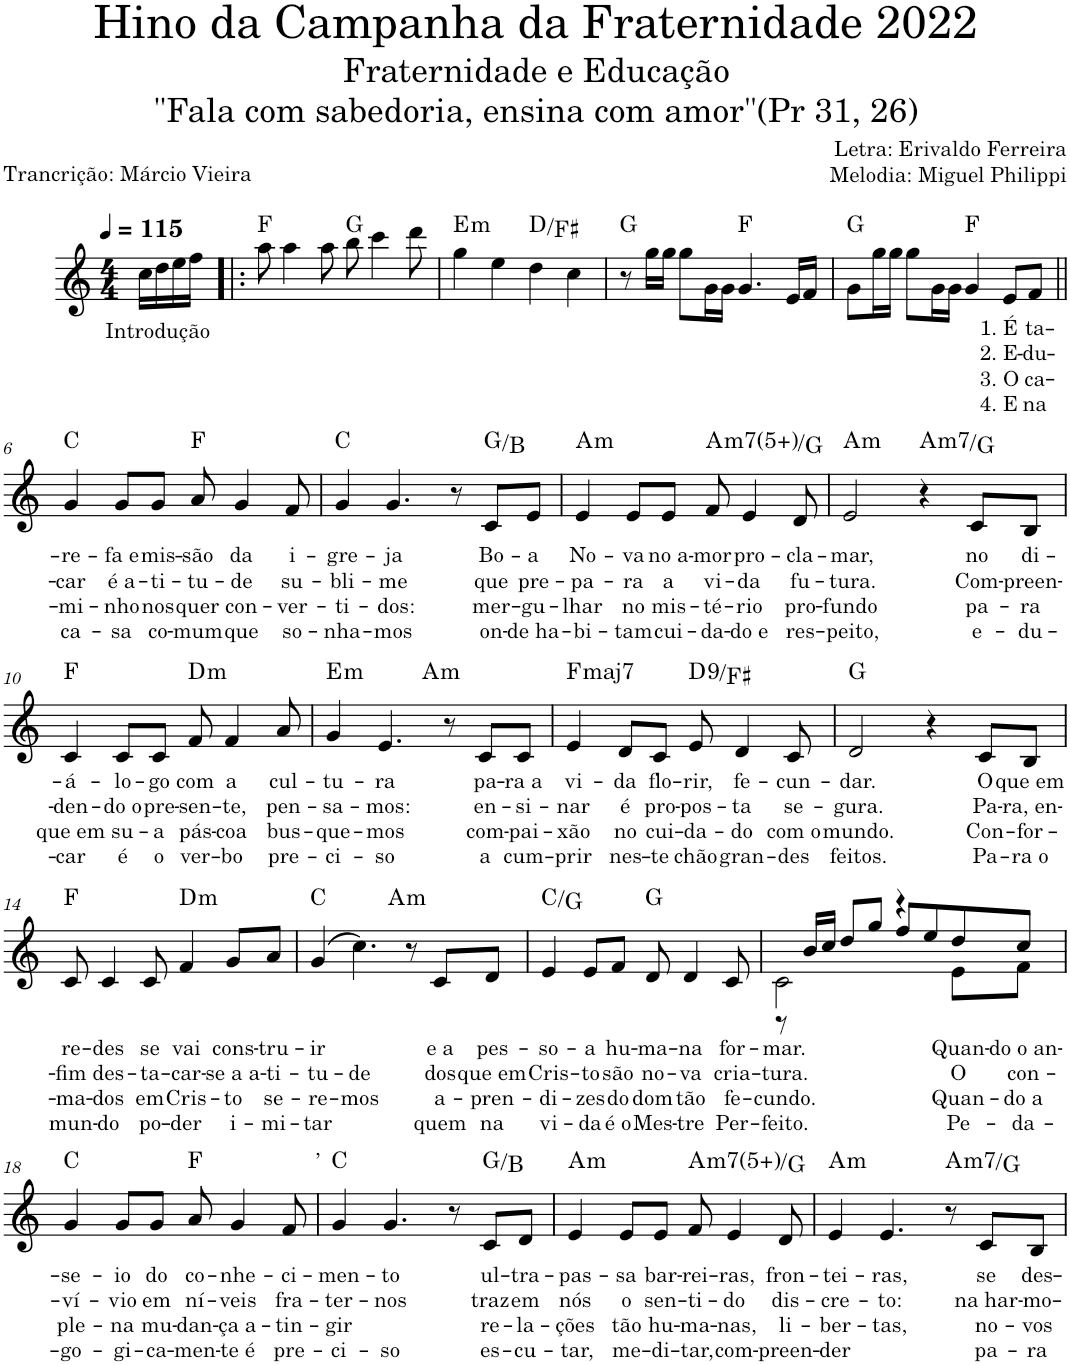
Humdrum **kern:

**kern	**text	**text	**text	**text	**text	**harte
*part1	*part1	*part1	*part1	*part1	*part1	*part1
*staff1	*staff1	*staff1	*staff1	*staff1	*staff1	*
*I"Piano	*	*	*	*	*	*
*I'Pno.	*	*	*	*	*	*
*clefG2	*	*	*	*	*	*
*k[]	*	*	*	*	*	*
*M4/4	*	*	*	*	*	*
*MM115	*	*	*	*	*	*
=1	=1	=1	=1	=1	=1	=1
!LO:TX:b:t=Introdução	!	!	!	!	!	!
16cc\LL	.	.	.	.	.	.
16dd\	.	.	.	.	.	.
16ee\	.	.	.	.	.	.
16ff\JJ	.	.	.	.	.	.
=2!|:	=2!|:	=2!|:	=2!|:	=2!|:	=2!|:	=2!|:
8aa\	.	.	.	.	.	F:maj
4aa\	.	.	.	.	.	.
8aa\	.	.	.	.	.	.
8bb\	.	.	.	.	.	G:maj
4ccc\	.	.	.	.	.	.
8ddd\	.	.	.	.	.	.
=3	=3	=3	=3	=3	=3	=3
!	!	!	!	!	!	!LO:H:kt=m
4gg\	.	.	.	.	.	E:min
4ee\	.	.	.	.	.	.
4dd\	.	.	.	.	.	D:maj/3
4cc\	.	.	.	.	.	.
=4	=4	=4	=4	=4	=4	=4
8r	.	.	.	.	.	G:maj
16gg\LL	.	.	.	.	.	.
16gg\JJ	.	.	.	.	.	.
8gg\L	.	.	.	.	.	.
16g\L	.	.	.	.	.	.
16g\JJ	.	.	.	.	.	.
4.g/	.	.	.	.	.	F:maj
16e/LL	.	.	.	.	.	.
16f/JJ	.	.	.	.	.	.
=5	=5	=5	=5	=5	=5	=5
8g\L	.	.	.	.	.	G:maj
16gg\L	.	.	.	.	.	.
16gg\JJ	.	.	.	.	.	.
8gg\L	.	.	.	.	.	.
16g\L	.	.	.	.	.	.
16g\JJ	.	.	.	.	.	.
4g/	.	.	.	.	.	F:maj
!	!LO:LY:b	!LO:LY:b	!LO:LY:b	!LO:LY:b	!	!
8e/L	1. É	2. E-	3. O	4. E	.	.
!	!LO:LY:b	!LO:LY:b	!LO:LY:b	!LO:LY:b	!	!
8f/J	ta-	-du-	ca-	na	.	.
!!LO:LB:g=z
=6||	=6||	=6||	=6||	=6||	=6||	=6||
!	!LO:LY:b	!LO:LY:b	!LO:LY:b	!LO:LY:b	!	!
4g/	-re-	-car	-mi-	ca-	.	C:maj
!	!LO:LY:b	!LO:LY:b	!LO:LY:b	!LO:LY:b	!	!
8g/L	-fa e	é a-	-nho	-sa	.	.
!	!LO:LY:b	!LO:LY:b	!LO:LY:b	!LO:LY:b	!	!
8g/J	mis-	-ti-	nos	co-	.	.
!	!LO:LY:b	!LO:LY:b	!LO:LY:b	!LO:LY:b	!	!
8a/	-são	-tu-	quer	-mum	.	F:maj
!	!LO:LY:b	!LO:LY:b	!LO:LY:b	!LO:LY:b	!	!
4g/	da	-de	con-	que	.	.
!	!LO:LY:b	!LO:LY:b	!LO:LY:b	!LO:LY:b	!	!
8f/	i-	su-	-ver-	so-	.	.
=7	=7	=7	=7	=7	=7	=7
!	!LO:LY:b	!LO:LY:b	!LO:LY:b	!LO:LY:b	!	!
4g/	-gre-	-bli-	-ti-	-nha-	.	C:maj
!	!LO:LY:b	!LO:LY:b	!LO:LY:b	!LO:LY:b	!	!
4.g/	-ja	-me	-dos:	-mos	.	.
8r	.	.	.	.	.	.
!	!LO:LY:b	!LO:LY:b	!LO:LY:b	!LO:LY:b	!	!
8c/L	Bo-	que	mer-	on-	.	G:maj/3
!	!LO:LY:b	!LO:LY:b	!LO:LY:b	!LO:LY:b	!	!
8e/J	-a	pre-	-gu-	-de ha-	.	.
=8	=8	=8	=8	=8	=8	=8
!	!LO:LY:b	!LO:LY:b	!LO:LY:b	!LO:LY:b	!	!LO:H:kt=m
4e/	No-	-pa-	-lhar	-bi-	.	A:min
!	!LO:LY:b	!LO:LY:b	!LO:LY:b	!LO:LY:b	!	!
8e/L	-va	-ra	no	-tam	.	.
!	!LO:LY:b	!LO:LY:b	!LO:LY:b	!LO:LY:b	!	!
8e/J	no a-	a	mis-	cui-	.	.
!	!LO:LY:b	!LO:LY:b	!LO:LY:b	!LO:LY:b	!	!LO:H:kt=m7
8f/	-mor	vi-	-té-	-da-	.	A:min7(#5)/b7
!	!LO:LY:b	!LO:LY:b	!LO:LY:b	!LO:LY:b	!	!
4en/	pro-	-da	-rio	-do e	.	.
!	!LO:LY:b	!LO:LY:b	!LO:LY:b	!LO:LY:b	!	!
8d/	-cla-	fu-	pro-	res-	.	.
=9	=9	=9	=9	=9	=9	=9
!	!LO:LY:b	!LO:LY:b	!LO:LY:b	!LO:LY:b	!	!LO:H:kt=m
2e/	-mar,	-tura.	-fundo	-peito,	.	A:min
!	!	!	!	!	!	!LO:H:kt=m7
4r	.	.	.	.	.	A:min7/b7
!	!LO:LY:b	!LO:LY:b	!LO:LY:b	!LO:LY:b	!	!
8c/L	no	Com-	pa-	e-	.	.
!	!LO:LY:b	!LO:LY:b	!LO:LY:b	!LO:LY:b	!	!
8B/J	di-	-preen-	-ra	-du-	.	.
!!LO:LB:g=z
=10	=10	=10	=10	=10	=10	=10
!	!LO:LY:b	!LO:LY:b	!LO:LY:b	!LO:LY:b	!	!
4c/	-á-	-den-	que em	-car	.	F:maj
!	!LO:LY:b	!LO:LY:b	!LO:LY:b	!LO:LY:b	!	!
8c/L	-lo-	-do o	su-	é	.	.
!	!LO:LY:b	!LO:LY:b	!LO:LY:b	!LO:LY:b	!	!
8c/J	-go	pre-	-a	o	.	.
!	!LO:LY:b	!LO:LY:b	!LO:LY:b	!LO:LY:b	!	!LO:H:kt=m
8f/	com	-sen-	pás-	ver-	.	D:min
!	!LO:LY:b	!LO:LY:b	!LO:LY:b	!LO:LY:b	!	!
4f/	a	-te,	-coa	-bo	.	.
!	!LO:LY:b	!LO:LY:b	!LO:LY:b	!LO:LY:b	!	!
8a/	cul-	pen-	bus-	pre-	.	.
=11	=11	=11	=11	=11	=11	=11
!	!LO:LY:b	!LO:LY:b	!LO:LY:b	!LO:LY:b	!	!LO:H:kt=m
*^	*	*	*	*	*	*
4g/	2ryy	-tu-	-sa-	-que-	-ci-	.	E:min
!	!	!LO:LY:b	!LO:LY:b	!LO:LY:b	!LO:LY:b	!	!
4.e/	.	-ra	-mos:	-mos	-so	.	.
!	!	!	!	!	!	!	!LO:H:kt=m
.	2ryy	.	.	.	.	.	A:min
8r	.	.	.	.	.	.	.
!	!	!LO:LY:b	!LO:LY:b	!LO:LY:b	!LO:LY:b	!	!
8c/L	.	pa-	en-	com-	a	.	.
!	!	!LO:LY:b	!LO:LY:b	!LO:LY:b	!LO:LY:b	!	!
8c/J	.	-ra a	-si-	-pai-	cum-	.	.
=12	=12	=12	=12	=12	=12	=12	=12
!	!	!LO:LY:b	!LO:LY:b	!LO:LY:b	!LO:LY:b	!	!LO:H:kt=maj7
*v	*v	*	*	*	*	*	*
4e/	vi-	-nar	-xão	-prir	.	F:maj7
!	!LO:LY:b	!LO:LY:b	!LO:LY:b	!LO:LY:b	!	!
8d/L	-da	é	no	nes-	.	.
!	!LO:LY:b	!LO:LY:b	!LO:LY:b	!LO:LY:b	!	!
8c/J	flo-	pro-	cui-	-te	.	.
!	!LO:LY:b	!LO:LY:b	!LO:LY:b	!LO:LY:b	!	!LO:H:kt=9
8e/	-rir,	-pos-	-da-	chão	.	D:9/3
!	!LO:LY:b	!LO:LY:b	!LO:LY:b	!LO:LY:b	!	!
4d/	fe-	-ta	-do	gran-	.	.
!	!LO:LY:b	!LO:LY:b	!LO:LY:b	!LO:LY:b	!	!
8c/	-cun-	se-	com o	-des	.	.
=13	=13	=13	=13	=13	=13	=13
!	!LO:LY:b	!LO:LY:b	!LO:LY:b	!LO:LY:b	!	!
2d/	-dar.	-gura.	mundo.	feitos.	.	G:maj
4r	.	.	.	.	.	.
!	!LO:LY:b	!LO:LY:b	!LO:LY:b	!LO:LY:b	!	!
8c/L	O	Pa-	Con-	Pa-	.	.
!	!LO:LY:b	!LO:LY:b	!LO:LY:b	!LO:LY:b	!	!
8B/J	que em	-ra, en-	-for-	-ra o	.	.
!!LO:LB:g=z
=14	=14	=14	=14	=14	=14	=14
!	!LO:LY:b	!LO:LY:b	!LO:LY:b	!LO:LY:b	!	!
8c/	re-	-fim	-ma-	mun-	.	F:maj
!	!LO:LY:b	!LO:LY:b	!LO:LY:b	!LO:LY:b	!	!
4c/	-des	des-	-dos	-do	.	.
!	!LO:LY:b	!LO:LY:b	!LO:LY:b	!LO:LY:b	!	!
8c/	se	-ta-	em	po-	.	.
!	!LO:LY:b	!LO:LY:b	!LO:LY:b	!LO:LY:b	!	!LO:H:kt=m
4f/	vai	-car-	Cris-	-der	.	D:min
!	!LO:LY:b	!LO:LY:b	!LO:LY:b	!LO:LY:b	!	!
8g/L	cons-	-se a a-	-to	i-	.	.
!	!LO:LY:b	!LO:LY:b	!LO:LY:b	!LO:LY:b	!	!
8a/J	-tru-	-ti-	se-	-mi-	.	.
=15	=15	=15	=15	=15	=15	=15
!	!LO:LY:b	!LO:LY:b	!LO:LY:b	!LO:LY:b	!LO:LY:b	!
*^	*	*	*	*	*	*
(4g/	2ryy	-ir	-tu-	-re-	-tar	,	C:maj
!	!	!	!LO:LY:b	!LO:LY:b	!	!	!
4.cc\)	.	.	-de	-mos	.	.	.
!	!	!	!	!	!	!	!LO:H:kt=m
.	2ryy	.	.	.	.	.	A:min
8r	.	.	.	.	.	.	.
!	!	!LO:LY:b	!LO:LY:b	!LO:LY:b	!LO:LY:b	!	!
8c/L	.	e a	dos	a-	quem	.	.
!	!	!LO:LY:b	!LO:LY:b	!LO:LY:b	!LO:LY:b	!	!
8d/J	.	pes-	que em	-pren-	na	.	.
=16	=16	=16	=16	=16	=16	=16	=16
!	!	!LO:LY:b	!LO:LY:b	!LO:LY:b	!LO:LY:b	!	!
*v	*v	*	*	*	*	*	*
4e/	-so-	Cris-	-di-	vi-	.	C:maj/5
!	!LO:LY:b	!LO:LY:b	!LO:LY:b	!LO:LY:b	!	!
8e/L	-a	-to	-zes	-da	.	.
!	!LO:LY:b	!LO:LY:b	!LO:LY:b	!LO:LY:b	!	!
8f/J	hu-	são	do	é o	.	.
!	!LO:LY:b	!LO:LY:b	!LO:LY:b	!LO:LY:b	!	!
8d/	-ma-	no-	dom	Mes-	.	G:maj
!	!LO:LY:b	!LO:LY:b	!LO:LY:b	!LO:LY:b	!	!
4d/	-na	-va	tão	-tre	.	.
!	!LO:LY:b	!LO:LY:b	!LO:LY:b	!LO:LY:b	!	!
8c/	for-	cria-	fe-	Per-	.	.
=17	=17	=17	=17	=17	=17	=17
!	!LO:LY:b	!LO:LY:b	!LO:LY:b	!LO:LY:b	!	!
*^	*	*	*	*	*	*
2c\	8r	-mar.	-tura.	-cundo.	-feito.	.	.
.	16b/LL	.	.	.	.	.	.
.	16cc/JJ	.	.	.	.	.	.
.	8dd/L	.	.	.	.	.	.
.	8gg/J	.	.	.	.	.	.
4r	8ff/L	.	.	.	.	.	.
.	8ee/	.	.	.	.	.	.
!	!	!LO:LY:b	!LO:LY:b	!LO:LY:b	!LO:LY:b	!	!
8e\L	8dd/	Quan-	O	Quan-	Pe-	.	.
!	!	!LO:LY:b	!LO:LY:b	!LO:LY:b	!LO:LY:b	!	!
8f\J	8cc/J	-do o an-	con-	-do a	-da-	.	.
!!LO:LB:g=z	!!
=18	=18	=18	=18	=18	=18	=18	=18
!	!	!LO:LY:b	!LO:LY:b	!LO:LY:b	!LO:LY:b	!	!
*v	*v	*	*	*	*	*	*
4g/	-se-	-ví-	ple-	-go-	.	C:maj
!	!LO:LY:b	!LO:LY:b	!LO:LY:b	!LO:LY:b	!	!
8g/L	-io	-vio	-na	-gi-	.	.
!	!LO:LY:b	!LO:LY:b	!LO:LY:b	!LO:LY:b	!	!
8g/J	do	em	mu-	-ca-	.	.
!	!LO:LY:b	!LO:LY:b	!LO:LY:b	!LO:LY:b	!	!
8a/	co-	ní-	-dan-	-men-	.	F:maj
!	!LO:LY:b	!LO:LY:b	!LO:LY:b	!LO:LY:b	!	!
4g/	-nhe-	-veis	-ça a-	-te é	.	.
!	!LO:LY:b	!LO:LY:b	!LO:LY:b	!LO:LY:b	!	!
8f/	-ci-	fra-	-tin-	pre-	.	.
=19	=19	=19	=19	=19	=19	=19
!	!LO:LY:b	!LO:LY:b	!LO:LY:b	!LO:LY:b	!	!
4g/	-men-	-ter-	-gir	-ci-	.	C:maj
!	!LO:LY:b	!LO:LY:b	!	!LO:LY:b	!	!
4.g/	-to	-nos	.	-so	.	.
8r	.	.	.	.	.	.
!	!LO:LY:b	!LO:LY:b	!LO:LY:b	!LO:LY:b	!	!
8c/L	ul-	traz	re-	es-	.	G:maj/3
!	!LO:LY:b	!LO:LY:b	!LO:LY:b	!LO:LY:b	!	!
8d/J	-tra-	em	-la-	-cu-	.	.
=20	=20	=20	=20	=20	=20	=20
!	!LO:LY:b	!LO:LY:b	!LO:LY:b	!LO:LY:b	!	!LO:H:kt=m
4e/	-pas-	nós	-ções	-tar,	.	A:min
!	!LO:LY:b	!LO:LY:b	!LO:LY:b	!LO:LY:b	!	!
8e/L	-sa	o	tão	me-	.	.
!	!LO:LY:b	!LO:LY:b	!LO:LY:b	!LO:LY:b	!	!
8e/J	bar-	sen-	hu-	-di-	.	.
!	!LO:LY:b	!LO:LY:b	!LO:LY:b	!LO:LY:b	!	!LO:H:kt=m7
8f/	-rei-	-ti-	-ma-	-tar,	.	A:min7(#5)/b7
!	!LO:LY:b	!LO:LY:b	!LO:LY:b	!LO:LY:b	!	!
4en/	-ras,	-do	-nas,	com-	.	.
!	!LO:LY:b	!LO:LY:b	!LO:LY:b	!LO:LY:b	!	!
8d/	fron-	dis-	li-	-preen-	.	.
=21	=21	=21	=21	=21	=21	=21
!	!LO:LY:b	!LO:LY:b	!LO:LY:b	!LO:LY:b	!	!LO:H:kt=m
4e/	-tei-	-cre-	-ber-	-der	.	A:min
!	!LO:LY:b	!LO:LY:b	!LO:LY:b	!	!	!
4.e/	-ras,	-to:	-tas,	.	.	.
!	!	!	!	!	!	!LO:H:kt=m7
8r	.	.	.	.	.	A:min7/b7
!	!LO:LY:b	!LO:LY:b	!LO:LY:b	!LO:LY:b	!	!
8c/L	se	na har-	no-	pa-	.	.
!	!LO:LY:b	!LO:LY:b	!LO:LY:b	!LO:LY:b	!	!
8B/J	des-	-mo-	-vos	-ra	.	.
=	=	=	=	=	=	=
*-	*-	*-	*-	*-	*-	*-
